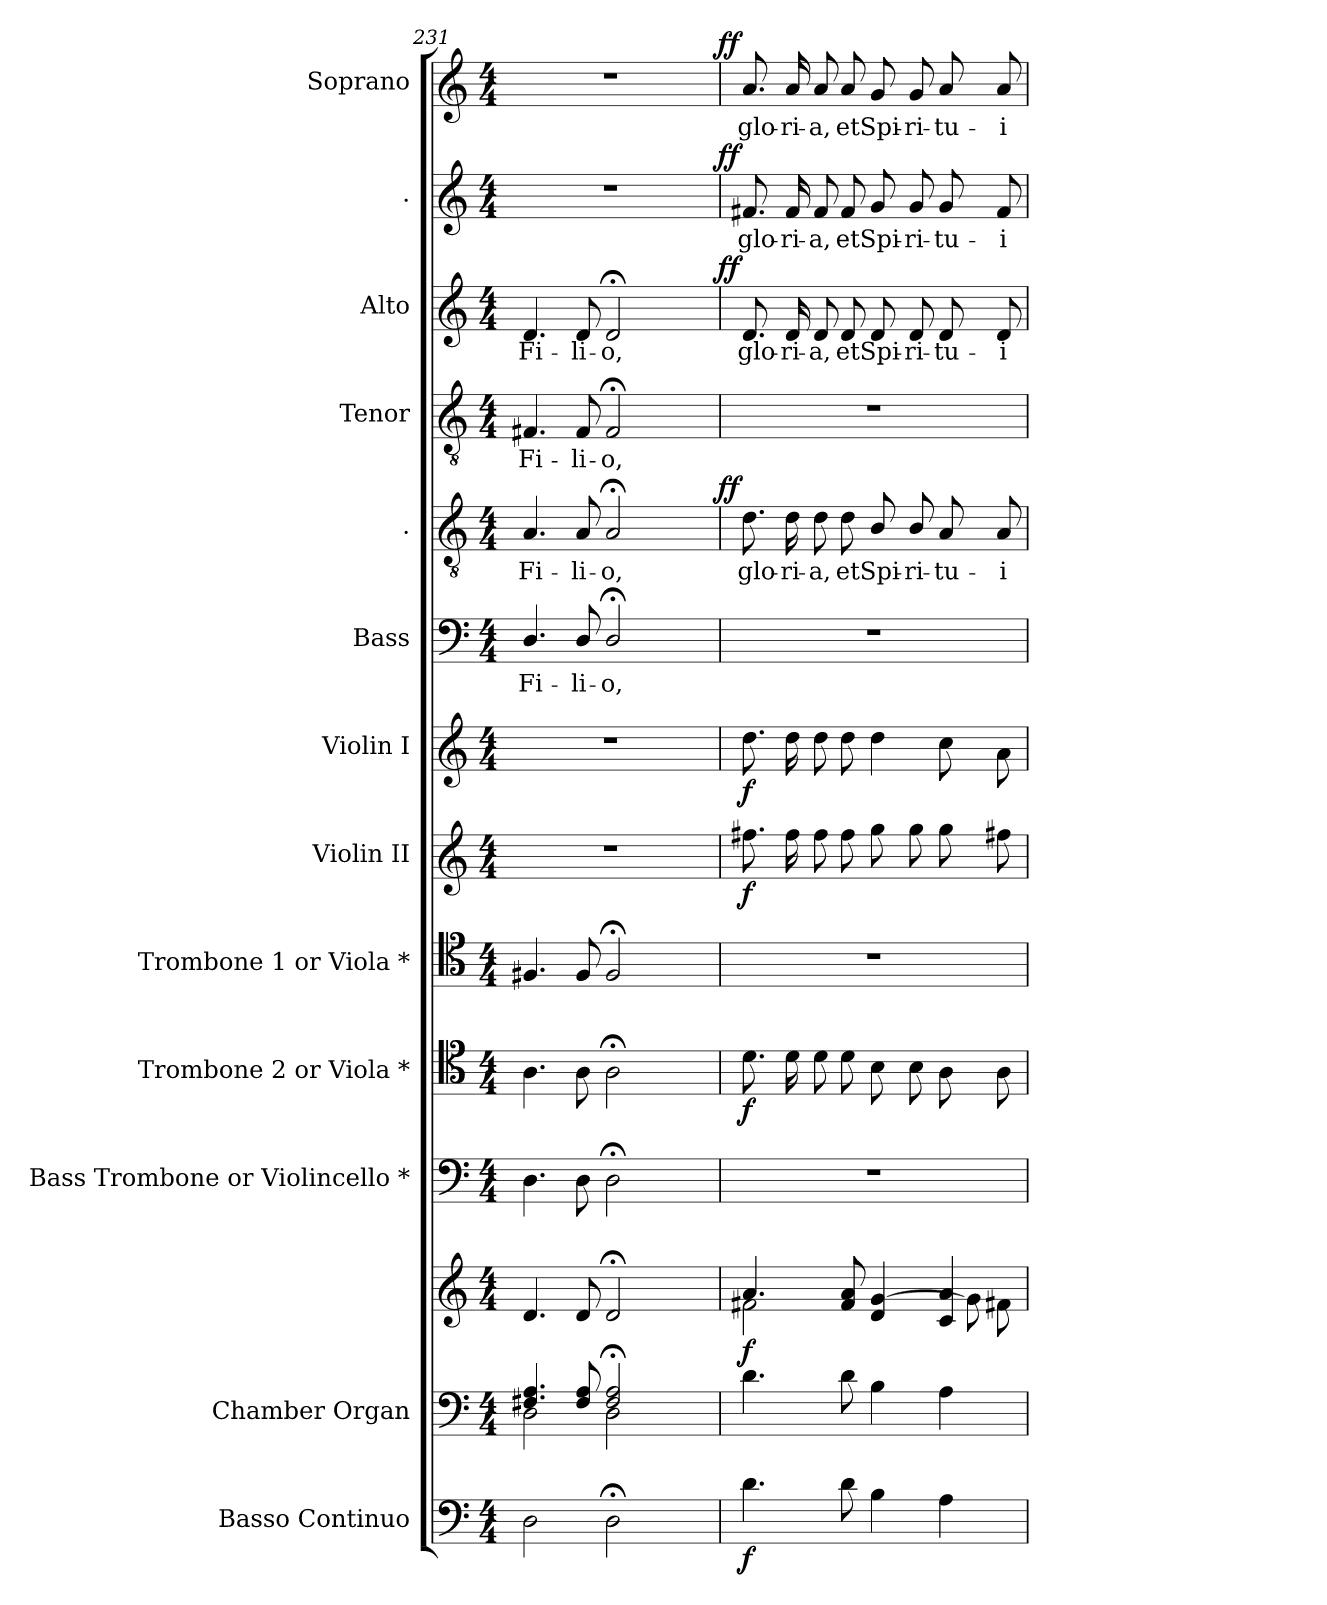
**kern	**dynam	**kern	**kern	**dynam	**kern	**kern	**dynam	**kern	**kern	**dynam	**kern	**dynam	**kern	**text	**kern	**text	**dynam	**kern	**text	**kern	**text	**dynam	**kern	**text	**dynam	**kern	**text	**dynam
*part13	*part13	*part12	*part12	*part12	*part11	*part10	*part10	*part9	*part8	*part8	*part7	*part7	*part6	*part6	*part5	*part5	*part5	*part4	*part4	*part3	*part3	*part3	*part2	*part2	*part2	*part1	*part1	*part1
*staff14	*staff14	*staff13	*staff12	*staff12/13	*staff11	*staff10	*staff10	*staff9	*staff8	*staff8	*staff7	*staff7	*staff6	*staff6	*staff5	*staff5	*staff5	*staff4	*staff4	*staff3	*staff3	*staff3	*staff2	*staff2	*staff2	*staff1	*staff1	*staff1
*I"Basso  Continuo	*	*I"Chamber  Organ	*	*	*I"Bass Trombone or Violincello *	*I"Trombone 2 or Viola *	*	*I"Trombone 1 or Viola *	*I"Violin II	*	*I"Violin I	*	*I"Bass	*	*I".	*	*	*I"Tenor	*	*I"Alto	*	*	*I".	*	*	*I"Soprano	*	*
*I'B Cont	*	*I'Org.	*	*	*I'B. Tbn.	*I'Tbn 2	*	*I'Tbn 1	*I'Vln. II	*	*I'Vln. I	*	*I'B.	*	*	*	*	*I'T,	*	*I'A.	*	*	*	*	*	*I'S.	*	*
*clefF4	*	*clefF4	*clefG2	*	*clefF4	*clefC4	*	*clefC4	*clefG2	*	*clefG2	*	*clefF4	*	*clefGv2	*	*	*clefGv2	*	*clefG2	*	*	*clefG2	*	*	*clefG2	*	*
*ITrd7c12	*	*	*	*	*	*	*	*	*	*	*	*	*	*	*ITrd7c12	*	*	*ITrd7c12	*	*	*	*	*	*	*	*	*	*
*k[]	*	*k[]	*k[]	*	*k[]	*k[]	*	*k[]	*k[]	*	*k[]	*	*k[]	*	*k[]	*	*	*k[]	*	*k[]	*	*	*k[]	*	*	*k[]	*	*
*C:	*	*C:	*C:	*	*C:	*C:	*	*C:	*C:	*	*C:	*	*C:	*	*C:	*	*	*C:	*	*C:	*	*	*C:	*	*	*C:	*	*
*M4/4	*	*M4/4	*M4/4	*	*M4/4	*M4/4	*	*M4/4	*M4/4	*	*M4/4	*	*M4/4	*	*M4/4	*	*	*M4/4	*	*M4/4	*	*	*M4/4	*	*	*M4/4	*	*
=231	=231	=231	=231	=231	=231	=231	=231	=231	=231	=231	=231	=231	=231	=231	=231	=231	=231	=231	=231	=231	=231	=231	=231	=231	=231	=231	=231	=231
*	*	*^	*^	*	*	*	*	*	*	*	*	*	*	*	*	*	*	*	*	*	*	*	*	*	*	*	*	*
!	!	!	!	!	!	!	!	!	!	!	!	!	!	!	!	!LO:LY:b:color=#000000	!	!	!	!	!	!	!	!	!	!	!	!	!	!
!	!	!	!	!	!	!	!	!	!	!	!	!	!	!	!	!	!	!LO:LY:b:color=#000000	!	!	!	!	!	!	!	!	!	!	!	!
!	!	!	!	!	!	!	!	!	!	!	!	!	!	!	!	!	!	!	!	!	!LO:LY:b:color=#000000	!	!	!	!	!	!	!	!	!
!	!	!	!	!	!	!	!	!	!	!	!	!	!	!	!	!	!	!	!	!	!	!	!LO:LY:b:color=#000000	!	!	!	!	!	!	!
*	*	*	*	*	*	*	*	*	*	*	*	*	*	*	*	*	*^	*	*	*	*	*^	*	*	*^	*	*	*^	*	*
2DDi\	.	4.F#Xi/ 4.Ai	2Di\	4.di/	1ryy	.	4.Di\	4.Ai\	.	4.F#Xi/	1r	.	1r	.	4.Di/	Fi-	4.AAi/	2ryy	Fi-	.	4.FF#Xi/	Fi-	4.di/	2ryy	Fi-	.	1r	2ryy	.	.	1r	2ryy	.	.
!	!	!	!	!	!	!	!	!	!	!	!	!	!	!	!	!LO:LY:b:color=#000000	!	!	!	!	!	!	!	!	!	!	!	!	!	!	!	!	!	!
!	!	!	!	!	!	!	!	!	!	!	!	!	!	!	!	!	!	!	!LO:LY:b:color=#000000	!	!	!	!	!	!	!	!	!	!	!	!	!	!	!
!	!	!	!	!	!	!	!	!	!	!	!	!	!	!	!	!	!	!	!	!	!	!LO:LY:b:color=#000000	!	!	!	!	!	!	!	!	!	!	!	!
!	!	!	!	!	!	!	!	!	!	!	!	!	!	!	!	!	!	!	!	!	!	!	!	!	!LO:LY:b:color=#000000	!	!	!	!	!	!	!	!	!
.	.	8F#i/ 8Ai	.	8di/	.	.	8Di\	8Ai\	.	8F#i/	.	.	.	.	8Di/	-li-	8AAi/	.	-li-	.	8FF#i/	-li-	8di/	.	-li-	.	.	.	.	.	.	.	.	.
!	!	!	!	!	!	!	!	!	!	!	!	!	!	!	!	!LO:LY:b:color=#000000	!	!	!	!	!	!	!	!	!	!	!	!	!	!	!	!	!	!
!	!	!	!	!	!	!	!	!	!	!	!	!	!	!	!	!	!	!	!LO:LY:b:color=#000000	!	!	!	!	!	!	!	!	!	!	!	!	!	!	!
!	!	!	!	!	!	!	!	!	!	!	!	!	!	!	!	!	!	!	!	!	!	!LO:LY:b:color=#000000	!	!	!	!	!	!	!	!	!	!	!	!
!	!	!	!	!	!	!	!	!	!	!	!	!	!	!	!	!	!	!	!	!	!	!	!	!	!LO:LY:b:color=#000000	!	!	!	!	!	!	!	!	!
2DD;i\	.	2F#i/; 2Ai;	2Di\	2d;i/	.	.	2D;i\	2A;i\	.	2F#;i/	.	.	.	.	2D;i/	-o,	2AA;i/	4ryy	-o,	.	2FF#;i/	-o,	2d;i/	4ryy	-o,	.	.	4ryy	.	.	.	4ryy	.	.
.	.	.	.	.	.	.	.	.	.	.	.	.	.	.	.	.	.	8ryy	.	.	.	.	.	8ryy	.	.	.	8ryy	.	.	.	8ryy	.	.
.	.	.	.	.	.	.	.	.	.	.	.	.	.	.	.	.	.	16ryy	.	.	.	.	.	16ryy	.	.	.	16ryy	.	.	.	16ryy	.	.
.	.	.	.	.	.	.	.	.	.	.	.	.	.	.	.	.	.	32ryy	.	.	.	.	.	32ryy	.	.	.	32ryy	.	.	.	32ryy	.	.
.	.	.	.	.	.	.	.	.	.	.	.	.	.	.	.	.	.	64ryy	.	.	.	.	.	64ryy	.	.	.	64ryy	.	.	.	64ryy	.	.
.	.	.	.	.	.	.	.	.	.	.	.	.	.	.	.	.	.	128...ryy	.	.	.	.	.	128...ryy	.	.	.	128...ryy	.	.	.	128...ryy	.	.
.	.	.	.	.	.	.	.	.	.	.	.	.	.	.	.	.	.	1024ryy	.	ff	.	.	.	1024ryy	.	ff	.	1024ryy	.	ff	.	1024ryy	.	ff
*	*	*	*	*	*	*	*	*	*	*	*	*	*	*	*	*	*	*	*	*	*	*	*v	*v	*	*	*	*	*	*	*v	*v	*	*
*	*	*v	*v	*	*	*	*	*	*	*	*	*	*	*	*	*	*v	*v	*	*	*	*	*	*	*	*v	*v	*	*	*	*	*
=232	=232	=232	=232	=232	=232	=232	=232	=232	=232	=232	=232	=232	=232	=232	=232	=232	=232	=232	=232	=232	=232	=232	=232	=232	=232	=232	=232	=232	=232
*	*	*^	*	*	*	*	*	*	*	*	*	*	*	*	*	*^	*	*	*	*	*^	*	*	*^	*	*	*^	*	*
!	!	!	!	!	!	!	!	!	!	!	!	!	!	!	!	!	!	!	!LO:LY:b:color=#000000	!	!	!	!	!	!	!	!	!	!	!	!	!	!	!
*	*	*	*	*	*	*	*	*	*	*	*	*	*	*	*	*	*	*	*	*	*	*	*v	*v	*	*	*	*	*	*	*v	*v	*	*
*	*	*v	*v	*	*	*	*	*	*	*	*	*	*	*	*	*	*v	*v	*	*	*	*	*	*	*	*v	*v	*	*	*	*	*
*	*	*^	*	*	*	*	*	*	*	*	*	*	*	*	*	*^	*	*	*	*	*^	*	*	*^	*	*	*^	*	*
!	!	!	!	!	!	!	!	!	!	!	!	!	!	!	!	!	!	!	!	!	!	!	!	!	!LO:LY:b:color=#000000	!	!	!	!	!	!	!	!	!
*	*	*	*	*	*	*	*	*	*	*	*	*	*	*	*	*	*	*	*	*	*	*	*v	*v	*	*	*	*	*	*	*v	*v	*	*
*	*	*v	*v	*	*	*	*	*	*	*	*	*	*	*	*	*	*v	*v	*	*	*	*	*	*	*	*v	*v	*	*	*	*	*
*	*	*^	*	*	*	*	*	*	*	*	*	*	*	*	*	*^	*	*	*	*	*^	*	*	*^	*	*	*^	*	*
!	!	!	!	!	!	!	!	!	!	!	!	!	!	!	!	!	!	!	!	!	!	!	!	!	!	!	!	!	!LO:LY:b:color=#000000	!	!	!	!	!
*	*	*	*	*	*	*	*	*	*	*	*	*	*	*	*	*	*	*	*	*	*	*	*v	*v	*	*	*	*	*	*	*v	*v	*	*
*	*	*v	*v	*	*	*	*	*	*	*	*	*	*	*	*	*	*v	*v	*	*	*	*	*	*	*	*v	*v	*	*	*	*	*
*	*	*^	*	*	*	*	*	*	*	*	*	*	*	*	*	*^	*	*	*	*	*^	*	*	*^	*	*	*^	*	*
!	!	!	!	!	!	!	!	!	!	!	!	!	!	!	!	!	!	!	!	!	!	!	!	!	!	!	!	!	!	!	!	!	!LO:LY:b:color=#000000	!
*	*	*	*	*	*	*	*	*	*	*	*	*	*	*	*	*	*	*	*	*	*	*	*v	*v	*	*	*	*	*	*	*v	*v	*	*
*	*	*v	*v	*	*	*	*	*	*	*	*	*	*	*	*	*	*v	*v	*	*	*	*	*	*	*	*v	*v	*	*	*	*	*
4.Di\	f	4.di\	4.ai/	2f#Xi\	f	1r	8.di\	f	1r	8.ff#Xi\	f	8.ddi\	f	1r	.	8.Di\	glo-	.	1r	.	8.di/	glo-	.	8.f#Xi/	glo-	.	8.ai/	glo-	.
!	!	!	!	!	!	!	!	!	!	!	!	!	!	!	!	!	!LO:LY:b:color=#000000	!	!	!	!	!	!	!	!	!	!	!	!
!	!	!	!	!	!	!	!	!	!	!	!	!	!	!	!	!	!	!	!	!	!	!LO:LY:b:color=#000000	!	!	!	!	!	!	!
!	!	!	!	!	!	!	!	!	!	!	!	!	!	!	!	!	!	!	!	!	!	!	!	!	!LO:LY:b:color=#000000	!	!	!	!
!	!	!	!	!	!	!	!	!	!	!	!	!	!	!	!	!	!	!	!	!	!	!	!	!	!	!	!	!LO:LY:b:color=#000000	!
.	.	.	.	.	.	.	16di\	.	.	16ff#i\	.	16ddi\	.	.	.	16Di\	-ri-	.	.	.	16di/	-ri-	.	16f#i/	-ri-	.	16ai/	-ri-	.
!	!	!	!	!	!	!	!	!	!	!	!	!	!	!	!	!	!LO:LY:b:color=#000000	!	!	!	!	!	!	!	!	!	!	!	!
!	!	!	!	!	!	!	!	!	!	!	!	!	!	!	!	!	!	!	!	!	!	!LO:LY:b:color=#000000	!	!	!	!	!	!	!
!	!	!	!	!	!	!	!	!	!	!	!	!	!	!	!	!	!	!	!	!	!	!	!	!	!LO:LY:b:color=#000000	!	!	!	!
!	!	!	!	!	!	!	!	!	!	!	!	!	!	!	!	!	!	!	!	!	!	!	!	!	!	!	!	!LO:LY:b:color=#000000	!
.	.	.	.	.	.	.	8di\	.	.	8ff#i\	.	8ddi\	.	.	.	8Di\	-a,	.	.	.	8di/	-a,	.	8f#i/	-a,	.	8ai/	-a,	.
!	!	!	!	!	!	!	!	!	!	!	!	!	!	!	!	!	!LO:LY:b:color=#000000	!	!	!	!	!	!	!	!	!	!	!	!
!	!	!	!	!	!	!	!	!	!	!	!	!	!	!	!	!	!	!	!	!	!	!LO:LY:b:color=#000000	!	!	!	!	!	!	!
!	!	!	!	!	!	!	!	!	!	!	!	!	!	!	!	!	!	!	!	!	!	!	!	!	!LO:LY:b:color=#000000	!	!	!	!
!	!	!	!	!	!	!	!	!	!	!	!	!	!	!	!	!	!	!	!	!	!	!	!	!	!	!	!	!LO:LY:b:color=#000000	!
8Di\	.	8di\	8f#i/ 8ai	.	.	.	8di\	.	.	8ff#i\	.	8ddi\	.	.	.	8Di\	et	.	.	.	8di/	et	.	8f#i/	et	.	8ai/	et	.
!	!	!	!	!	!	!	!	!	!	!	!	!	!	!	!	!	!LO:LY:b:color=#000000	!	!	!	!	!	!	!	!	!	!	!	!
!	!	!	!	!	!	!	!	!	!	!	!	!	!	!	!	!	!	!	!	!	!	!LO:LY:b:color=#000000	!	!	!	!	!	!	!
!	!	!	!	!	!	!	!	!	!	!	!	!	!	!	!	!	!	!	!	!	!	!	!	!	!LO:LY:b:color=#000000	!	!	!	!
!	!	!	!	!	!	!	!	!	!	!	!	!	!	!	!	!	!	!	!	!	!	!	!	!	!	!	!	!LO:LY:b:color=#000000	!
4BBi\	.	4Bi\	4di/ [4gi	4ryy	.	.	8Bi\	.	.	8ggi\	.	4ddi\	.	.	.	8BBi/	Spi-	.	.	.	8di/	Spi-	.	8gi/	Spi-	.	8gi/	Spi-	.
!	!	!	!	!	!	!	!	!	!	!	!	!	!	!	!	!	!LO:LY:b:color=#000000	!	!	!	!	!	!	!	!	!	!	!	!
!	!	!	!	!	!	!	!	!	!	!	!	!	!	!	!	!	!	!	!	!	!	!LO:LY:b:color=#000000	!	!	!	!	!	!	!
!	!	!	!	!	!	!	!	!	!	!	!	!	!	!	!	!	!	!	!	!	!	!	!	!	!LO:LY:b:color=#000000	!	!	!	!
!	!	!	!	!	!	!	!	!	!	!	!	!	!	!	!	!	!	!	!	!	!	!	!	!	!	!	!	!LO:LY:b:color=#000000	!
.	.	.	.	.	.	.	8Bi\	.	.	8ggi\	.	.	.	.	.	8BBi/	-ri-	.	.	.	8di/	-ri-	.	8gi/	-ri-	.	8gi/	-ri-	.
!	!	!	!	!	!	!	!	!	!	!	!	!	!	!	!	!	!LO:LY:b:color=#000000	!	!	!	!	!	!	!	!	!	!	!	!
!	!	!	!	!	!	!	!	!	!	!	!	!	!	!	!	!	!	!	!	!	!	!LO:LY:b:color=#000000	!	!	!	!	!	!	!
!	!	!	!	!	!	!	!	!	!	!	!	!	!	!	!	!	!	!	!	!	!	!	!	!	!LO:LY:b:color=#000000	!	!	!	!
!	!	!	!	!	!	!	!	!	!	!	!	!	!	!	!	!	!	!	!	!	!	!	!	!	!	!	!	!LO:LY:b:color=#000000	!
4AAi\	.	4Ai\	4ci/ 4ai	8gi\]	.	.	8Ai\	.	.	8ggi\	.	8cci\	.	.	.	8AAi/	-tu-	.	.	.	8di/	-tu-	.	8gi/	-tu-	.	8ai/	-tu-	.
!	!	!	!	!	!	!	!	!	!	!	!	!	!	!	!	!	!LO:LY:b:color=#000000	!	!	!	!	!	!	!	!	!	!	!	!
!	!	!	!	!	!	!	!	!	!	!	!	!	!	!	!	!	!	!	!	!	!	!LO:LY:b:color=#000000	!	!	!	!	!	!	!
!	!	!	!	!	!	!	!	!	!	!	!	!	!	!	!	!	!	!	!	!	!	!	!	!	!LO:LY:b:color=#000000	!	!	!	!
!	!	!	!	!	!	!	!	!	!	!	!	!	!	!	!	!	!	!	!	!	!	!	!	!	!	!	!	!LO:LY:b:color=#000000	!
.	.	.	.	8f#Xi\	.	.	8Ai\	.	.	8ff#Xi\	.	8ai\	.	.	.	8AAi/	-i	.	.	.	8di/	-i	.	8f#i/	-i	.	8ai/	-i	.
*	*	*	*v	*v	*	*	*	*	*	*	*	*	*	*	*	*	*	*	*	*	*	*	*	*	*	*	*	*	*
=	=	=	=	=	=	=	=	=	=	=	=	=	=	=	=	=	=	=	=	=	=	=	=	=	=	=	=	=
*-	*-	*-	*-	*-	*-	*-	*-	*-	*-	*-	*-	*-	*-	*-	*-	*-	*-	*-	*-	*-	*-	*-	*-	*-	*-	*-	*-	*-
